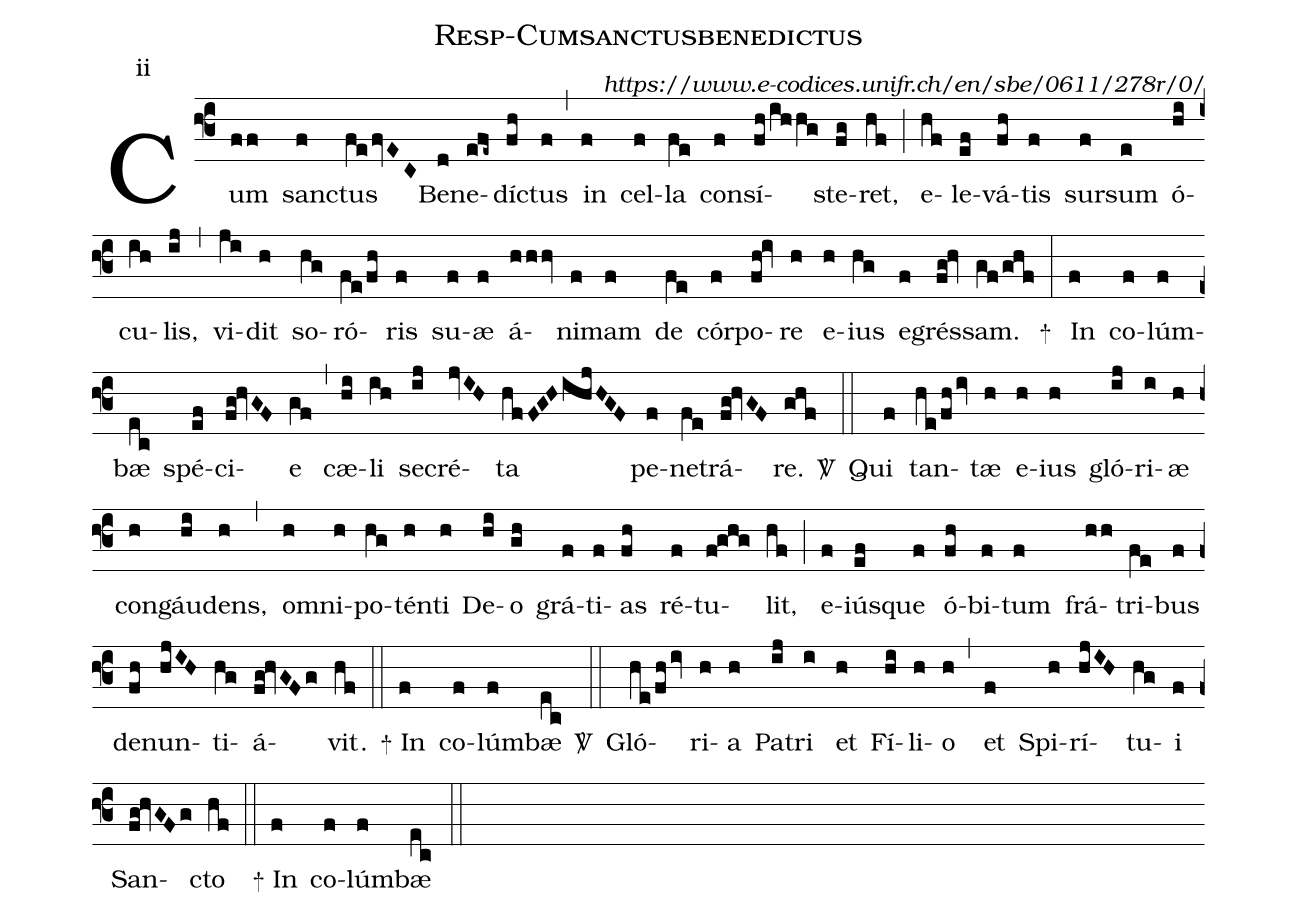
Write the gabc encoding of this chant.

name: Resp-Cumsanctusbenedictus;
commentary: https://www.e-codices.unifr.ch/en/sbe/0611/278r/0/;
annotation: ii;
%%
(f3) Cum(ff) san(f)ctus(fe/fvEC) Be(d)ne(efe~)díc(fh)tus(f) (,) in(f) cel(f)la(fe) con(f)sí(fh/ihhg)ste(fg)ret,(hf) (;) e(hf)le(ef)vá(fh)tis(f) sur(f)sum(e) ó(hi)cu(ih)lis,(ij) (,) vi(ji)dit(h) so(hg)ró(fe/fh)ris(f) su(f)æ(f) á(hhhv)ni(f)mam(f) de(fe) cór(f)po(fh!iv)re(h) e(h)ius(hg) e(f)grés(fg!hv)sam.(gf/ghf) +(:) In(f) co(f)lúm(f)bæ(ec) spé(ef)ci(fg!hvGF)e(gf) (,) cæ(hi)li(ih) se(ij)cré(jvIH)ta(hfFGHihjHGF) pe(f)ne(fe)trá(fg!hvGF)re.(ghf)  <sp>V/</sp>(::)
Qui(f) tan(he/fh/iv)tæ(h) e(h)ius(h) gló(ij)ri(i)æ(h) con(h)gáu(hi)dens,(h)(,) om(h)ni(h)po(hg)tén(h)ti(h) De(hi)o(gh) grá(f)ti(f)as(fh) ré(f)tu(f!ghg)lit,(hf) (;) e(f)iús(ef)que(f) ó(fh)bi(f)tum(f) () frá(hh)tri(fe)bus(f) de(fh)nun(hjIH)ti(hg)á(f
g!hvGFg)vit(hf).
(::)+ In(f) co(f)lúm(f)bæ(ec) <sp>V/</sp>(::)
Gló(he/fh/iv)ri(h)a(h) Pa(ij)tri(i) et(h) Fí(hi)li(h)o(h) (,) et(f) Spi(h)rí(hjIH)tu(hg)i(f) San(fg!hvGFg)cto(hf)
(::)+ In(f) co(f)lúm(f)bæ(ec) (::)
